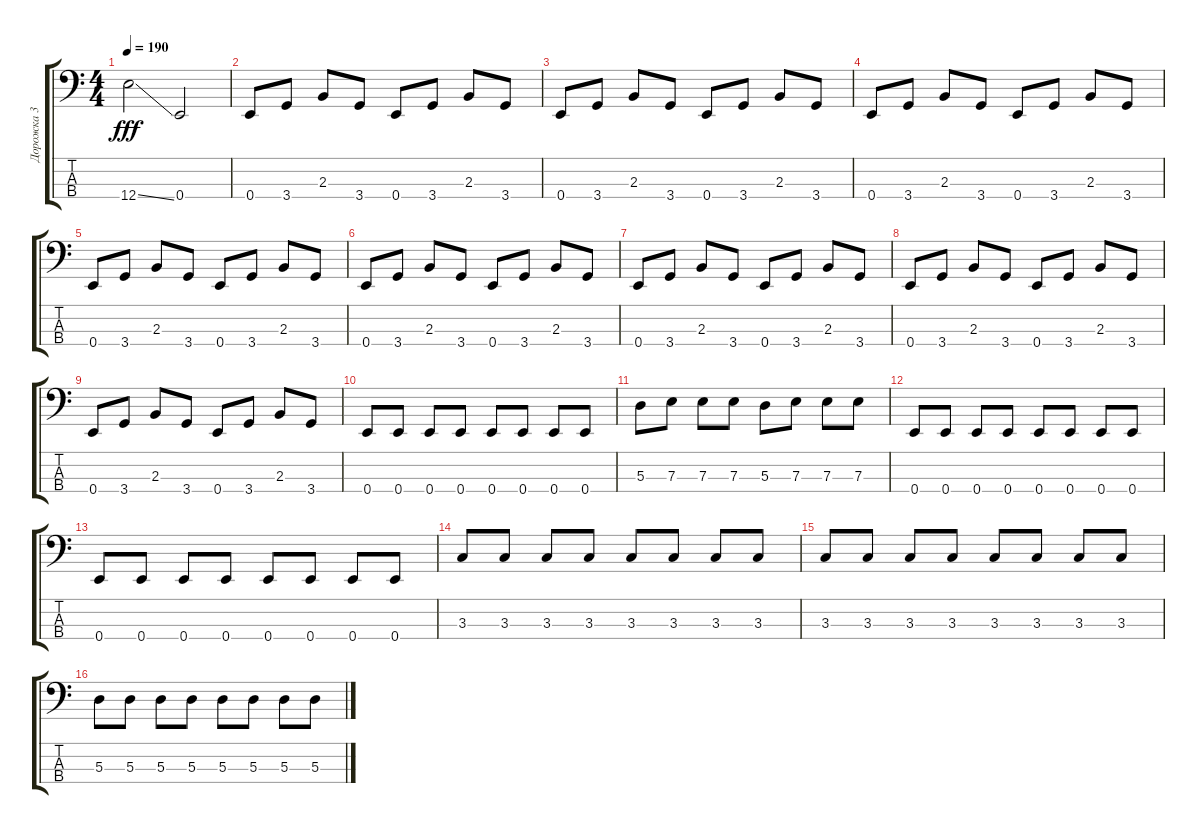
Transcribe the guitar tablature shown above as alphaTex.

\track ("Дорожка 3" "Дорожка 3") {instrument electricbassfinger}
\staff {score tabs}
\tuning (G2 D2 A1 E1) {hide}
\ts (4 4)
\tempo 190
\clef f4
\ks c
12.4{ss}.2{dy fff} 0.4.2 |
0.4.8 3.4.8 2.3.8 3.4.8 0.4.8 3.4.8 2.3.8 3.4.8 |
0.4.8 3.4.8 2.3.8 3.4.8 0.4.8 3.4.8 2.3.8 3.4.8 |
0.4.8 3.4.8 2.3.8 3.4.8 0.4.8 3.4.8 2.3.8 3.4.8 |
0.4.8 3.4.8 2.3.8 3.4.8 0.4.8 3.4.8 2.3.8 3.4.8 |
0.4.8 3.4.8 2.3.8 3.4.8 0.4.8 3.4.8 2.3.8 3.4.8 |
0.4.8 3.4.8 2.3.8 3.4.8 0.4.8 3.4.8 2.3.8 3.4.8 |
0.4.8 3.4.8 2.3.8 3.4.8 0.4.8 3.4.8 2.3.8 3.4.8 |
0.4.8 3.4.8 2.3.8 3.4.8 0.4.8 3.4.8 2.3.8 3.4.8 |
0.4.8 0.4.8 0.4.8 0.4.8 0.4.8 0.4.8 0.4.8 0.4.8 |
5.3.8 7.3.8 7.3.8 7.3.8 5.3.8 7.3.8 7.3.8 7.3.8 |
0.4.8 0.4.8 0.4.8 0.4.8 0.4.8 0.4.8 0.4.8 0.4.8 |
0.4.8 0.4.8 0.4.8 0.4.8 0.4.8 0.4.8 0.4.8 0.4.8 |
3.3.8 3.3.8 3.3.8 3.3.8 3.3.8 3.3.8 3.3.8 3.3.8 |
3.3.8 3.3.8 3.3.8 3.3.8 3.3.8 3.3.8 3.3.8 3.3.8 |
5.3.8 5.3.8 5.3.8 5.3.8 5.3.8 5.3.8 5.3.8 5.3.8
